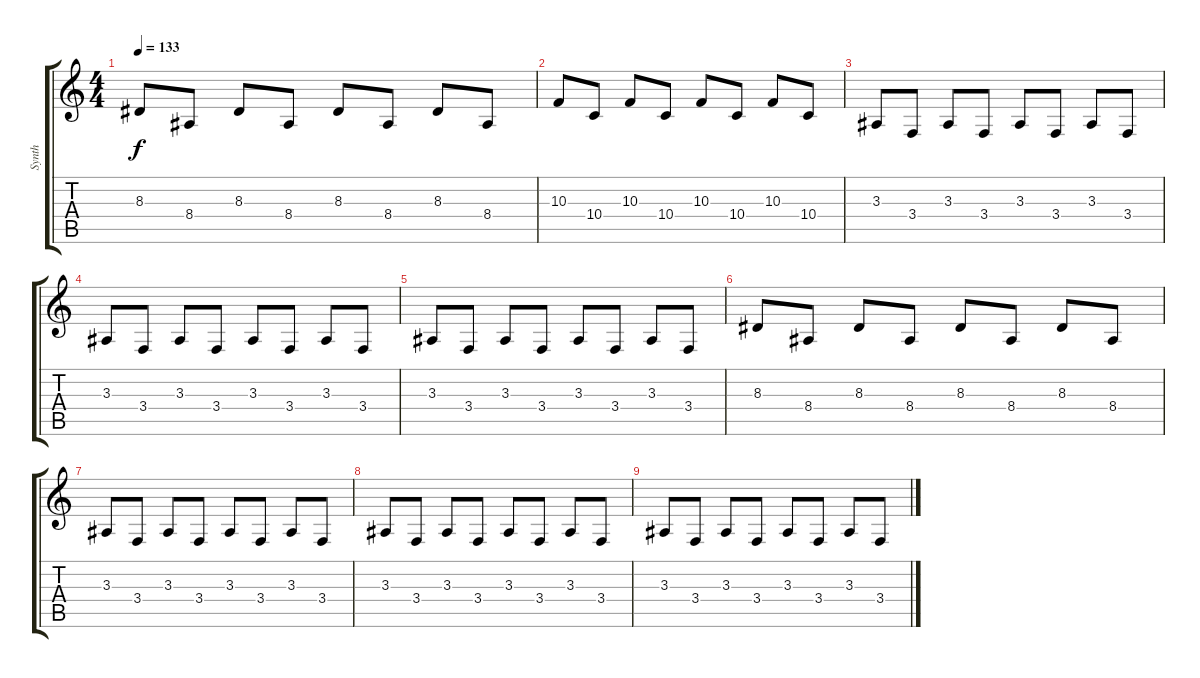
\track ("Synth" "Synth") {instrument pad3polysynth}
\staff {score tabs}
\tuning (E4 B3 G3 D3 A2 E2) {hide}
\ts (4 4)
\tempo 133
\clef g2
\ks c
8.3.8{dy f} 8.4.8 8.3.8 8.4.8 8.3.8 8.4.8 8.3.8 8.4.8 |
10.3.8 10.4.8 10.3.8 10.4.8 10.3.8 10.4.8 10.3.8 10.4.8 |
3.3.8 3.4.8 3.3.8 3.4.8 3.3.8 3.4.8 3.3.8 3.4.8 |
3.3.8 3.4.8 3.3.8 3.4.8 3.3.8 3.4.8 3.3.8 3.4.8 |
3.3.8{volume 0} 3.4.8 3.3.8 3.4.8 3.3.8 3.4.8 3.3.8 3.4.8 |
8.3.8 8.4.8 8.3.8 8.4.8 8.3.8 8.4.8 8.3.8 8.4.8 |
3.3.8 3.4.8 3.3.8 3.4.8 3.3.8 3.4.8 3.3.8 3.4.8 |
3.3.8 3.4.8 3.3.8 3.4.8 3.3.8 3.4.8 3.3.8 3.4.8 |
3.3.8 3.4.8 3.3.8 3.4.8 3.3.8 3.4.8 3.3.8 3.4.8
